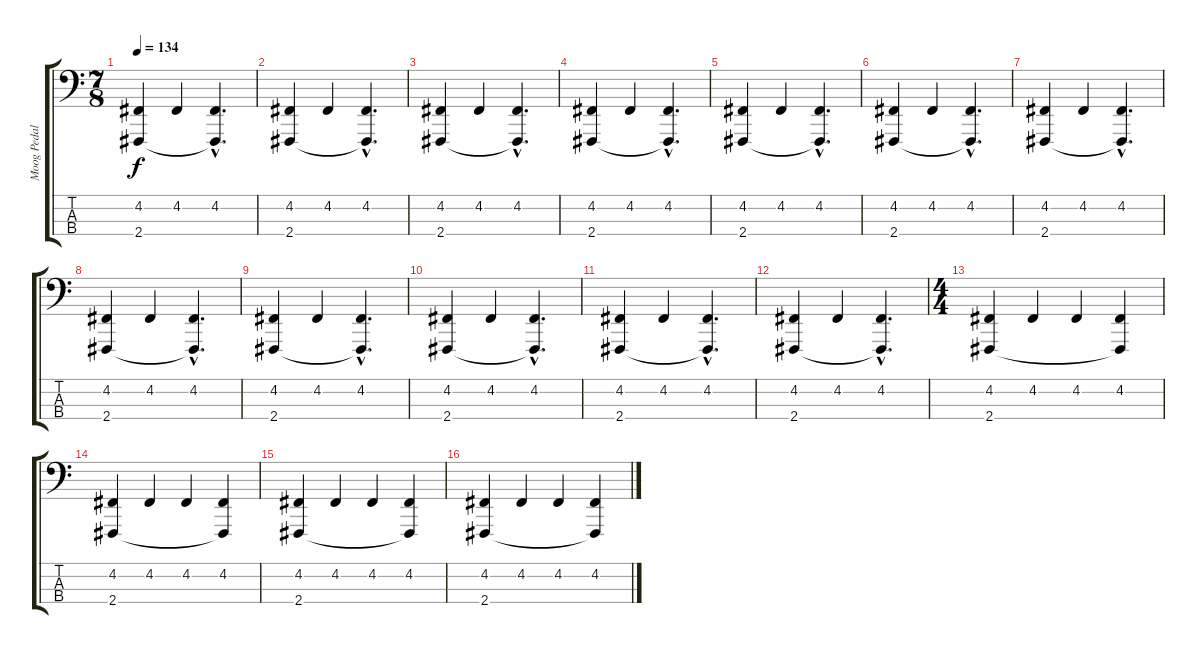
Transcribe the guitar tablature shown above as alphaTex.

\track ("Moog Pedals" "Moog Pedal") {instrument lead8bassandlead}
\staff {score tabs}
\tuning (G2 D2 A1 E1) {hide}
\ts (7 8)
\tempo 134
\clef f4
\ks c
(4.2 2.4).4{dy f instrument lead8bassandlead} 4.2.4 (4.2{hac} 2.4{hac t}).4{d} |
(4.2 2.4).4 4.2.4 (4.2{hac} 2.4{hac t}).4{d} |
(4.2 2.4).4 4.2.4 (4.2{hac} 2.4{hac t}).4{d} |
(4.2 2.4).4 4.2.4 (4.2{hac} 2.4{hac t}).4{d} |
(4.2 2.4).4 4.2.4 (4.2{hac} 2.4{hac t}).4{d} |
(4.2 2.4).4 4.2.4 (4.2{hac} 2.4{hac t}).4{d} |
(4.2 2.4).4 4.2.4 (4.2{hac} 2.4{hac t}).4{d} |
(4.2 2.4).4 4.2.4 (4.2{hac} 2.4{hac t}).4{d} |
(4.2 2.4).4 4.2.4 (4.2{hac} 2.4{hac t}).4{d} |
(4.2 2.4).4 4.2.4 (4.2{hac} 2.4{hac t}).4{d} |
(4.2 2.4).4 4.2.4 (4.2{hac} 2.4{hac t}).4{d} |
(4.2 2.4).4 4.2.4 (4.2{hac} 2.4{hac t}).4{d} |
\ts (4 4)
(4.2 2.4).4 4.2.4 4.2.4 (4.2 2.4{t}).4 |
(4.2 2.4).4 4.2.4 4.2.4 (4.2 2.4{t}).4 |
(4.2 2.4).4 4.2.4 4.2.4 (4.2 2.4{t}).4 |
(4.2 2.4).4 4.2.4 4.2.4 (4.2 2.4{t}).4
